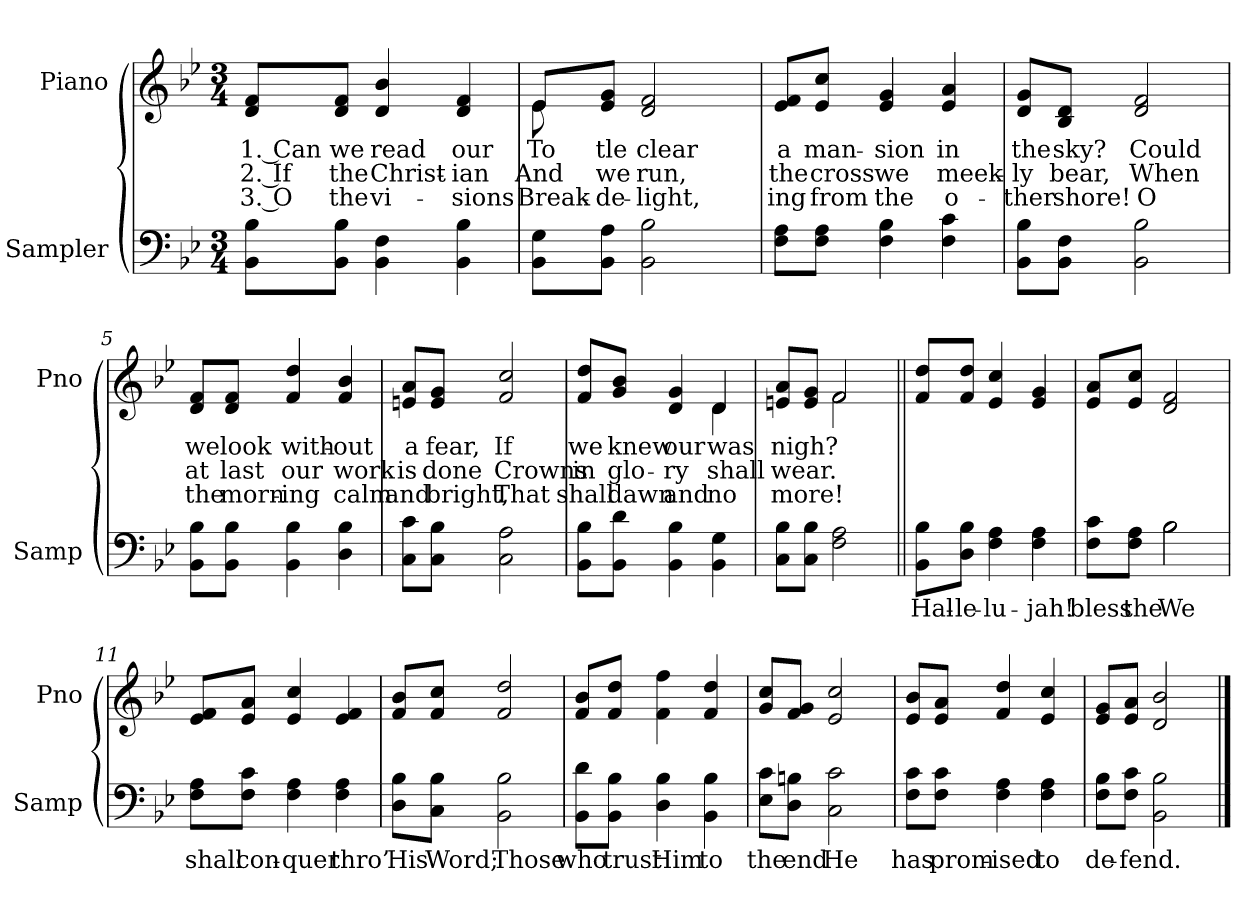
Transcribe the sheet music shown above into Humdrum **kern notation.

**kern	**text	**kern	**text	**text	**text
*part2	*part2	*part1	*part1	*part1	*part1
*staff2	*staff2	*staff1	*staff1	*staff1	*staff1
*I"Sampler	*	*I"Piano	*	*	*
*I'Samp	*	*I'Pno	*	*	*
*clefF4	*	*clefG2	*	*	*
*k[b-e-]	*	*k[b-e-]	*	*	*
*B-:	*	*B-:	*	*	*
*M3/4	*	*M3/4	*	*	*
=1	=1	=1	=1	=1	=1
8BB-\ 8B-\L	.	8d/ 8f/L	1. Can	2. If	3. O
8BB-\ 8B-\J	.	8d/ 8f/J	we	the	the
4BB- 4F	.	4d 4b-	read	Christ-	vi-
4BB- 4B-	.	4d 4f	our	-ian	-sions
=2	=2	=2	=2	=2	=2
*	*	*^	*	*	*
8BB-\ 8G\L	.	8e-/L	8e-	To	And	Break-
8BB-\ 8A\J	.	8e-/ 8g/J	2ryy	-tle	we	de-
2BB- 2B-	.	2d 2f	.	clear	run,	-light,
.	.	.	8ryy	.	.	.
*	*	*v	*v	*	*	*
=3	=3	=3	=3	=3	=3
8F\ 8A\L	.	8e-/ 8f/L	a	the	-ing
8F\ 8A\J	.	8e-/ 8cc/J	man-	cross	from
4F 4B-	.	4e- 4g	-sion	we	the
4F 4c	.	4e- 4a	in	meek-	o-
=4	=4	=4	=4	=4	=4
8BB-\ 8B-\L	.	8d/ 8g/L	the	-ly	-ther
8BB-\ 8F\J	.	8B-/ 8d/J	sky?	bear,	shore!
2BB- 2B-	.	2d 2f	Could	When	O
=5	=5	=5	=5	=5	=5
8BB-\ 8B-\L	.	8d/ 8f/L	we	at	the
8BB-\ 8B-\J	.	8d/ 8f/J	look	last	morn-
4BB- 4B-	.	4f 4dd	with-	our	-ing
4D 4B-	.	4f 4b-	-out	work	calm
=6	=6	=6	=6	=6	=6
8C\ 8c\L	.	8en/ 8a/L	a	is	and
8C\ 8B-\J	.	8e/ 8g/J	fear,	done	bright,
2C 2A	.	2f 2cc	If	Crowns	That
=7	=7	=7	=7	=7	=7
*	*	*^	*	*	*
8BB-\ 8B-\L	.	8f/ 8dd/L	2ryy	we	in	shall
8BB-\ 8d\J	.	8g/ 8b-/J	.	knew	glo-	dawn
4BB- 4B-	.	4d 4g	.	our	-ry	and
4BB- 4G	.	4d/	4d	was	shall	no
=8	=8	=8	=8	=8	=8	=8
8C\ 8B-\L	.	8en/ 8a/L	4ryy	nigh?	wear.	more!
8C\ 8B-\J	.	8e/ 8g/J	.	.	.	.
2F 2A	.	2f/	2f	.	.	.
=9||	=9||	=9||	=9||	=9||	=9||	=9||
!	!	!LO:TX:t=Refrain	!	!	!	!
*	*	*v	*v	*	*	*
8BB-\ 8B-\L	Hal-	8f/ 8dd/L	.	.	.
8D\ 8B-\J	-le-	8f/ 8dd/J	.	.	.
4F 4A	-lu-	4e- 4cc	.	.	.
4F 4A	-jah!	4e- 4g	.	.	.
=10	=10	=10	=10	=10	=10
*^	*	*	*	*	*
8F\ 8c\L	4ryy	bless	8e-/ 8a/L	.	.	.
8F\ 8A\J	.	the	8e-/ 8cc/J	.	.	.
2B-\	2B-	We	2d 2f	.	.	.
*v	*v	*	*	*	*	*
=11	=11	=11	=11	=11	=11
8F\ 8A\L	shall	8e-/ 8f/L	.	.	.
8F\ 8c\J	con-	8e-/ 8a/J	.	.	.
4F 4A	-quer	4e- 4cc	.	.	.
4F 4A	thro’	4e- 4f	.	.	.
=12	=12	=12	=12	=12	=12
8D\ 8B-\L	His	8f/ 8b-/L	.	.	.
8C\ 8B-\J	Word;	8f/ 8cc/J	.	.	.
2BB- 2B-	Those	2f 2dd	.	.	.
=13	=13	=13	=13	=13	=13
8BB-\ 8d\L	who	8f/ 8b-/L	.	.	.
8BB-\ 8B-\J	trust	8f/ 8dd/J	.	.	.
4D 4B-	Him	4f 4ff	.	.	.
4BB- 4B-	to	4f 4dd	.	.	.
=14	=14	=14	=14	=14	=14
8E-\ 8c\L	the	8g/ 8cc/L	.	.	.
8D\ 8Bn\J	end	8f/ 8g/J	.	.	.
2C 2c	He	2e- 2cc	.	.	.
=15	=15	=15	=15	=15	=15
8F\ 8c\L	has	8e-/ 8b-/L	.	.	.
8F\ 8c\J	prom-	8e-/ 8a/J	.	.	.
4F 4A	-ised	4f 4dd	.	.	.
4F 4A	to	4e- 4cc	.	.	.
=16	=16	=16	=16	=16	=16
8F\ 8B-\L	de-	8e-/ 8g/L	.	.	.
8F\ 8c\J	-fend.	8e-/ 8a/J	.	.	.
2BB- 2B-	.	2d 2b-	.	.	.
==	==	==	==	==	==
*-	*-	*-	*-	*-	*-
